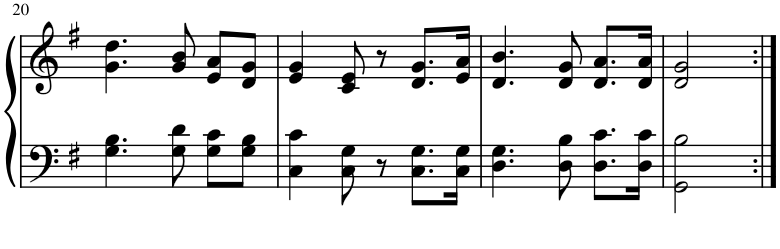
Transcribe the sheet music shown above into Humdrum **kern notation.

**kern	**kern
*part1	*part1
*staff2	*staff1
*I"Piano	*
*I'Pno.	*
!!LO:PB:g=z
*clefF4	*clefG2
*k[f#]	*k[f#]
*M3/4	*M3/4
=20	=20
4.G\ 4.B\	4.g\ 4.dd\
8G\ 8d\	8g/ 8b/
8G\ 8c\L	8e/ 8a/L
8G\ 8B\J	8d/ 8g/J
=21	=21
4C\ 4c\	4e/ 4g/
8C\ 8G\	8c/ 8e/
8r	8r
8.C\ 8.G\L	8.d/ 8.g/L
16C\ 16G\Jk	16e/ 16a/Jk
=22	=22
4.D\ 4.G\	4.d/ 4.b/
8D\ 8B\	8d/ 8g/
8.D\ 8.c\L	8.d/ 8.a/L
16D\ 16c\Jk	16d/ 16a/Jk
=23	=23
2GG\ 2B\	2d/ 2g/
=:|!	=:|!
*-	*-
